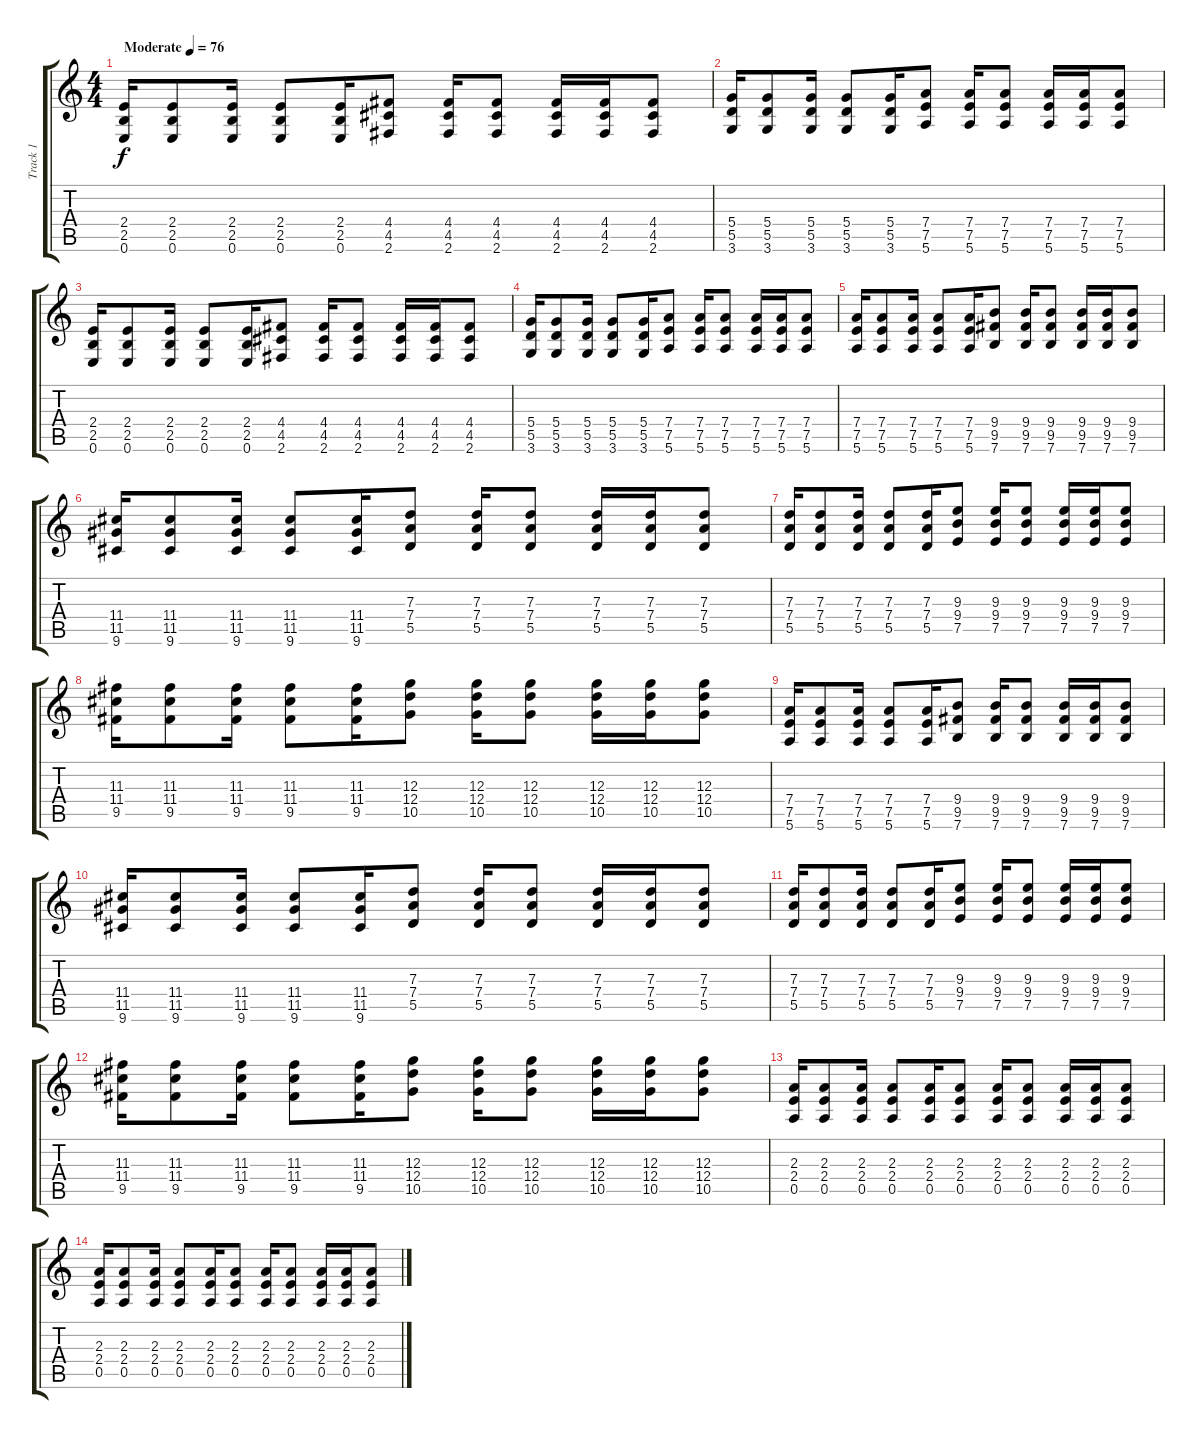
\track ("Track 1" "Track 1") {instrument distortionguitar}
\staff {score tabs}
\tuning (E4 B3 G3 D3 A2 E2) {hide}
\ts (4 4)
\tempo (76 "Moderate")
\clef g2
\ks c
(2.4 2.5 0.6).16{dy f instrument distortionguitar} (2.4 2.5 0.6).8 (2.4 2.5 0.6).16 (2.4 2.5 0.6).8 (2.4 2.5 0.6).16 (4.4 4.5 2.6).8 (4.4 4.5 2.6).16 (4.4 4.5 2.6).8 (4.4 4.5 2.6).16 (4.4 4.5 2.6).16 (4.4 4.5 2.6).8 |
(5.4 5.5 3.6).16 (5.4 5.5 3.6).8 (5.4 5.5 3.6).16 (5.4 5.5 3.6).8 (5.4 5.5 3.6).16 (7.4 7.5 5.6).8 (7.4 7.5 5.6).16 (7.4 7.5 5.6).8 (7.4 7.5 5.6).16 (7.4 7.5 5.6).16 (7.4 7.5 5.6).8 |
(2.4 2.5 0.6).16 (2.4 2.5 0.6).8 (2.4 2.5 0.6).16 (2.4 2.5 0.6).8 (2.4 2.5 0.6).16 (4.4 4.5 2.6).8 (4.4 4.5 2.6).16 (4.4 4.5 2.6).8 (4.4 4.5 2.6).16 (4.4 4.5 2.6).16 (4.4 4.5 2.6).8 |
(5.4 5.5 3.6).16 (5.4 5.5 3.6).8 (5.4 5.5 3.6).16 (5.4 5.5 3.6).8 (5.4 5.5 3.6).16 (7.4 7.5 5.6).8 (7.4 7.5 5.6).16 (7.4 7.5 5.6).8 (7.4 7.5 5.6).16 (7.4 7.5 5.6).16 (7.4 7.5 5.6).8 |
(7.4 7.5 5.6).16 (7.4 7.5 5.6).8 (7.4 7.5 5.6).16 (7.4 7.5 5.6).8 (7.4 7.5 5.6).16 (9.4 9.5 7.6).8 (9.4 9.5 7.6).16 (9.4 9.5 7.6).8 (9.4 9.5 7.6).16 (9.4 9.5 7.6).16 (9.4 9.5 7.6).8 |
(11.4 11.5 9.6).16 (11.4 11.5 9.6).8 (11.4 11.5 9.6).16 (11.4 11.5 9.6).8 (11.4 11.5 9.6).16 (7.3 7.4 5.5).8 (7.3 7.4 5.5).16 (7.3 7.4 5.5).8 (7.3 7.4 5.5).16 (7.3 7.4 5.5).16 (7.3 7.4 5.5).8 |
(7.3 7.4 5.5).16 (7.3 7.4 5.5).8 (7.3 7.4 5.5).16 (7.3 7.4 5.5).8 (7.3 7.4 5.5).16 (9.3 9.4 7.5).8 (9.3 9.4 7.5).16 (9.3 9.4 7.5).8 (9.3 9.4 7.5).16 (9.3 9.4 7.5).16 (9.3 9.4 7.5).8 |
(11.3 11.4 9.5).16 (11.3 11.4 9.5).8 (11.3 11.4 9.5).16 (11.3 11.4 9.5).8 (11.3 11.4 9.5).16 (12.3 12.4 10.5).8 (12.3 12.4 10.5).16 (12.3 12.4 10.5).8 (12.3 12.4 10.5).16 (12.3 12.4 10.5).16 (12.3 12.4 10.5).8 |
(7.4 7.5 5.6).16 (7.4 7.5 5.6).8 (7.4 7.5 5.6).16 (7.4 7.5 5.6).8 (7.4 7.5 5.6).16 (9.4 9.5 7.6).8 (9.4 9.5 7.6).16 (9.4 9.5 7.6).8 (9.4 9.5 7.6).16 (9.4 9.5 7.6).16 (9.4 9.5 7.6).8 |
(11.4 11.5 9.6).16 (11.4 11.5 9.6).8 (11.4 11.5 9.6).16 (11.4 11.5 9.6).8 (11.4 11.5 9.6).16 (7.3 7.4 5.5).8 (7.3 7.4 5.5).16 (7.3 7.4 5.5).8 (7.3 7.4 5.5).16 (7.3 7.4 5.5).16 (7.3 7.4 5.5).8 |
(7.3 7.4 5.5).16 (7.3 7.4 5.5).8 (7.3 7.4 5.5).16 (7.3 7.4 5.5).8 (7.3 7.4 5.5).16 (9.3 9.4 7.5).8 (9.3 9.4 7.5).16 (9.3 9.4 7.5).8 (9.3 9.4 7.5).16 (9.3 9.4 7.5).16 (9.3 9.4 7.5).8 |
(11.3 11.4 9.5).16 (11.3 11.4 9.5).8 (11.3 11.4 9.5).16 (11.3 11.4 9.5).8 (11.3 11.4 9.5).16 (12.3 12.4 10.5).8 (12.3 12.4 10.5).16 (12.3 12.4 10.5).8 (12.3 12.4 10.5).16 (12.3 12.4 10.5).16 (12.3 12.4 10.5).8 |
(2.3 2.4 0.5).16 (2.3 2.4 0.5).8 (2.3 2.4 0.5).16 (2.3 2.4 0.5).8 (2.3 2.4 0.5).16 (2.3 2.4 0.5).8 (2.3 2.4 0.5).16 (2.3 2.4 0.5).8 (2.3 2.4 0.5).16 (2.3 2.4 0.5).16 (2.3 2.4 0.5).8 |
(2.3 2.4 0.5).16 (2.3 2.4 0.5).8 (2.3 2.4 0.5).16 (2.3 2.4 0.5).8 (2.3 2.4 0.5).16 (2.3 2.4 0.5).8 (2.3 2.4 0.5).16 (2.3 2.4 0.5).8 (2.3 2.4 0.5).16 (2.3 2.4 0.5).16 (2.3 2.4 0.5).8
